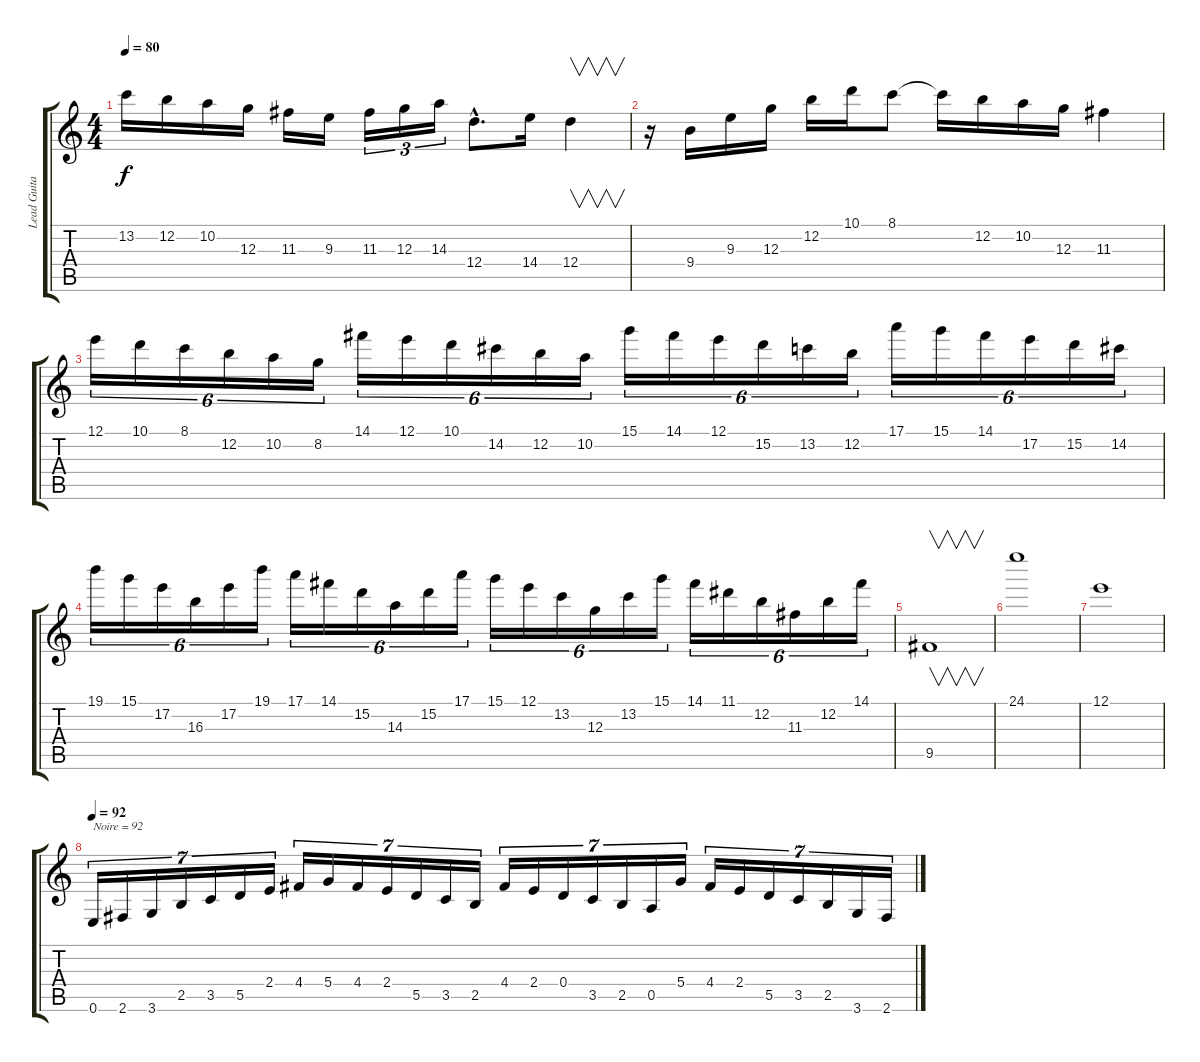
\track ("Lead Guitar (P.Rondat)" "Lead Guita") {instrument overdrivenguitar}
\staff {score tabs}
\tuning (E4 B3 G3 D3 A2 E2) {hide}
\ts (4 4)
\tempo 80
\clef g2
\ks c
13.2.16{dy f} 12.2.16 10.2.16 12.3.16 11.3.16 9.3.16 11.3.16{tu (3 2)} 12.3.16{tu (3 2)} 14.3.16{tu (3 2)} 12.4{hac}.8{d} 14.4.16 12.4.4{v} |
r.16 9.4.16 9.3.16 12.3.16 12.2.16 10.1.16 8.1.8 8.1{t}.16 12.2.16 10.2.16 12.3.16 11.3.4 |
12.1.16{tu (6 4)} 10.1.16{tu (6 4)} 8.1.16{tu (6 4)} 12.2.16{tu (6 4)} 10.2.16{tu (6 4)} 8.2.16{tu (6 4)} 14.1.16{tu (6 4)} 12.1.16{tu (6 4)} 10.1.16{tu (6 4)} 14.2.16{tu (6 4)} 12.2.16{tu (6 4)} 10.2.16{tu (6 4)} 15.1.16{tu (6 4)} 14.1.16{tu (6 4)} 12.1.16{tu (6 4)} 15.2.16{tu (6 4)} 13.2.16{tu (6 4)} 12.2.16{tu (6 4)} 17.1.16{tu (6 4)} 15.1.16{tu (6 4)} 14.1.16{tu (6 4)} 17.2.16{tu (6 4)} 15.2.16{tu (6 4)} 14.2.16{tu (6 4)} |
19.1.16{tu (6 4)} 15.1.16{tu (6 4)} 17.2.16{tu (6 4)} 16.3.16{tu (6 4)} 17.2.16{tu (6 4)} 19.1.16{tu (6 4)} 17.1.16{tu (6 4)} 14.1.16{tu (6 4)} 15.2.16{tu (6 4)} 14.3.16{tu (6 4)} 15.2.16{tu (6 4)} 17.1.16{tu (6 4)} 15.1.16{tu (6 4)} 12.1.16{tu (6 4)} 13.2.16{tu (6 4)} 12.3.16{tu (6 4)} 13.2.16{tu (6 4)} 15.1.16{tu (6 4)} 14.1.16{tu (6 4)} 11.1.16{tu (6 4)} 12.2.16{tu (6 4)} 11.3.16{tu (6 4)} 12.2.16{tu (6 4)} 14.1.16{tu (6 4)} |
9.5.1{v} |
24.1.1 |
12.1.1 |
\tempo 92
0.6.16{tu (7 4) txt "Noire = 92"} 2.6.16{tu (7 4)} 3.6.16{tu (7 4)} 2.5.16{tu (7 4)} 3.5.16{tu (7 4)} 5.5.16{tu (7 4)} 2.4.16{tu (7 4)} 4.4.16{tu (7 4)} 5.4.16{tu (7 4)} 4.4.16{tu (7 4)} 2.4.16{tu (7 4)} 5.5.16{tu (7 4)} 3.5.16{tu (7 4)} 2.5.16{tu (7 4)} 4.4.16{tu (7 4)} 2.4.16{tu (7 4)} 0.4.16{tu (7 4)} 3.5.16{tu (7 4)} 2.5.16{tu (7 4)} 0.5.16{tu (7 4)} 5.4.16{tu (7 4)} 4.4.16{tu (7 4)} 2.4.16{tu (7 4)} 5.5.16{tu (7 4)} 3.5.16{tu (7 4)} 2.5.16{tu (7 4)} 3.6.16{tu (7 4)} 2.6.16{tu (7 4)}
